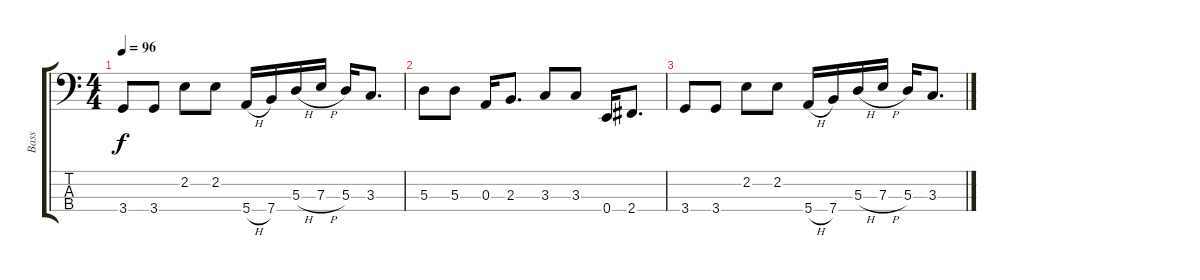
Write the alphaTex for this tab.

\track ("Bass" "Bass") {instrument synthbass2}
\staff {score tabs}
\tuning (G2 D2 A1 E1) {hide}
\ts (4 4)
\tempo 96
\clef f4
\ks c
3.4.8{dy f} 3.4.8 2.2.8 2.2.8 5.4{h}.16 7.4.16 5.3{h}.16 7.3{h}.16 5.3.16 3.3.8{d} |
5.3.8 5.3.8 0.3.16 2.3.8{d} 3.3.8 3.3.8 0.4.16 2.4.8{d} |
3.4.8 3.4.8 2.2.8 2.2.8 5.4{h}.16 7.4.16 5.3{h}.16 7.3{h}.16 5.3.16 3.3.8{d}
